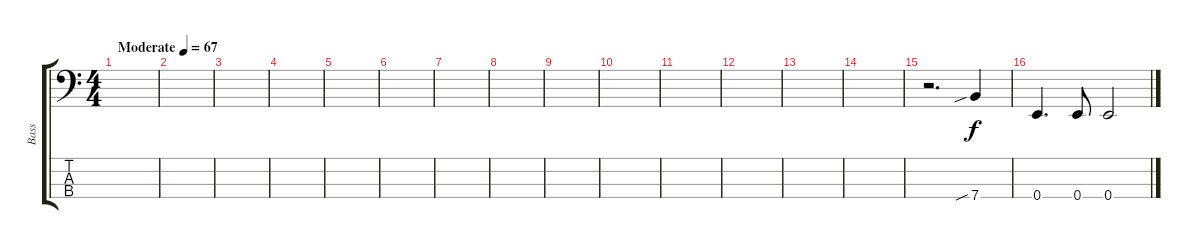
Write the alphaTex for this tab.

\track ("Bass" "Bass") {instrument electricbassfinger}
\staff {score tabs}
\tuning (G2 D2 A1 E1) {hide}
\ts (4 4)
\tempo (67 "Moderate")
\clef f4
\ks c
|
|
|
|
|
|
|
|
|
|
|
|
|
|
r.2{d} 7.4{sib}.4 |
0.4.4{d} 0.4.8 0.4.2
